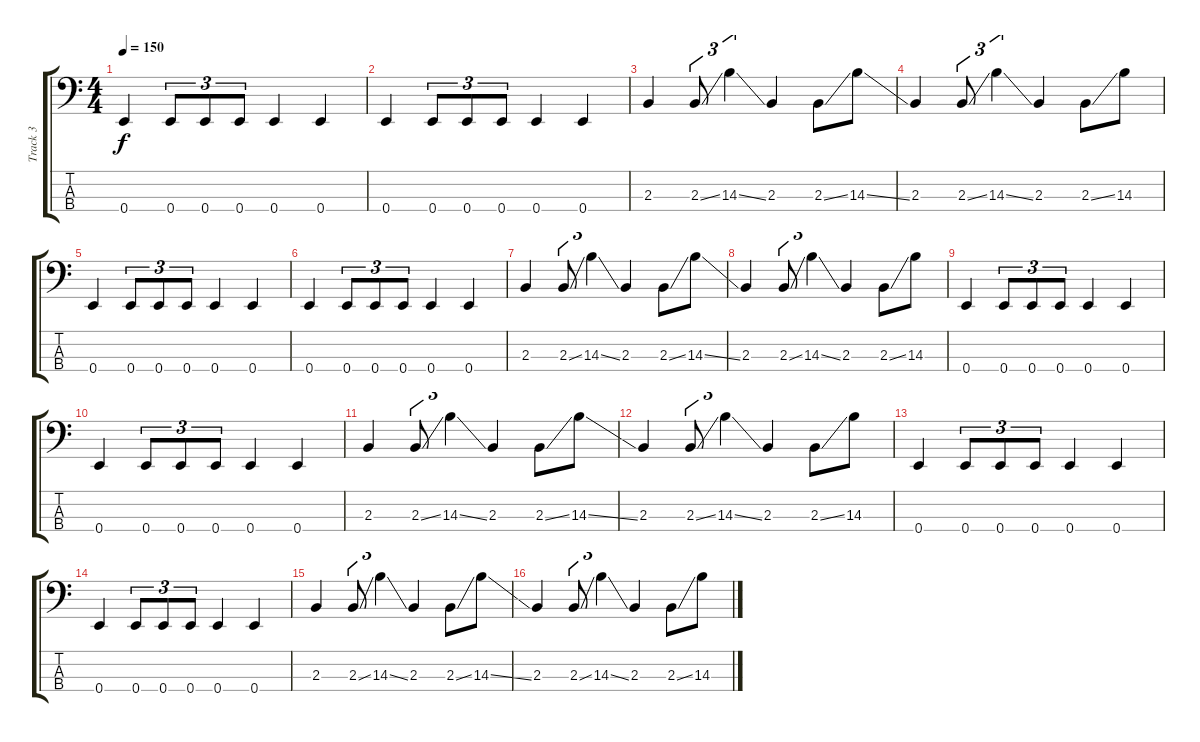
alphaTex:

\track ("Track 3" "Track 3") {instrument acousticbass}
\staff {score tabs}
\tuning (G2 D2 A1 E1) {hide}
\ts (4 4)
\tempo 150
\clef f4
\ks c
0.4.4{dy f} 0.4.8{tu (3 2)} 0.4.8{tu (3 2)} 0.4.8{tu (3 2)} 0.4.4 0.4.4 |
0.4.4 0.4.8{tu (3 2)} 0.4.8{tu (3 2)} 0.4.8{tu (3 2)} 0.4.4 0.4.4 |
2.3.4 2.3{ss}.8{tu (3 2)} 14.3{ss}.4{tu (3 2)} 2.3.4 2.3{ss}.8 14.3{ss}.8 |
2.3.4 2.3{ss}.8{tu (3 2)} 14.3{ss}.4{tu (3 2)} 2.3.4 2.3{ss}.8 14.3.8 |
0.4.4 0.4.8{tu (3 2)} 0.4.8{tu (3 2)} 0.4.8{tu (3 2)} 0.4.4 0.4.4 |
0.4.4 0.4.8{tu (3 2)} 0.4.8{tu (3 2)} 0.4.8{tu (3 2)} 0.4.4 0.4.4 |
2.3.4 2.3{ss}.8{tu (3 2)} 14.3{ss}.4{tu (3 2)} 2.3.4 2.3{ss}.8 14.3{ss}.8 |
2.3.4 2.3{ss}.8{tu (3 2)} 14.3{ss}.4{tu (3 2)} 2.3.4 2.3{ss}.8 14.3.8 |
0.4.4 0.4.8{tu (3 2)} 0.4.8{tu (3 2)} 0.4.8{tu (3 2)} 0.4.4 0.4.4 |
0.4.4 0.4.8{tu (3 2)} 0.4.8{tu (3 2)} 0.4.8{tu (3 2)} 0.4.4 0.4.4 |
2.3.4 2.3{ss}.8{tu (3 2)} 14.3{ss}.4{tu (3 2)} 2.3.4 2.3{ss}.8 14.3{ss}.8 |
2.3.4 2.3{ss}.8{tu (3 2)} 14.3{ss}.4{tu (3 2)} 2.3.4 2.3{ss}.8 14.3.8 |
0.4.4 0.4.8{tu (3 2)} 0.4.8{tu (3 2)} 0.4.8{tu (3 2)} 0.4.4 0.4.4 |
0.4.4 0.4.8{tu (3 2)} 0.4.8{tu (3 2)} 0.4.8{tu (3 2)} 0.4.4 0.4.4 |
2.3.4 2.3{ss}.8{tu (3 2)} 14.3{ss}.4{tu (3 2)} 2.3.4 2.3{ss}.8 14.3{ss}.8 |
2.3.4 2.3{ss}.8{tu (3 2)} 14.3{ss}.4{tu (3 2)} 2.3.4 2.3{ss}.8 14.3.8
